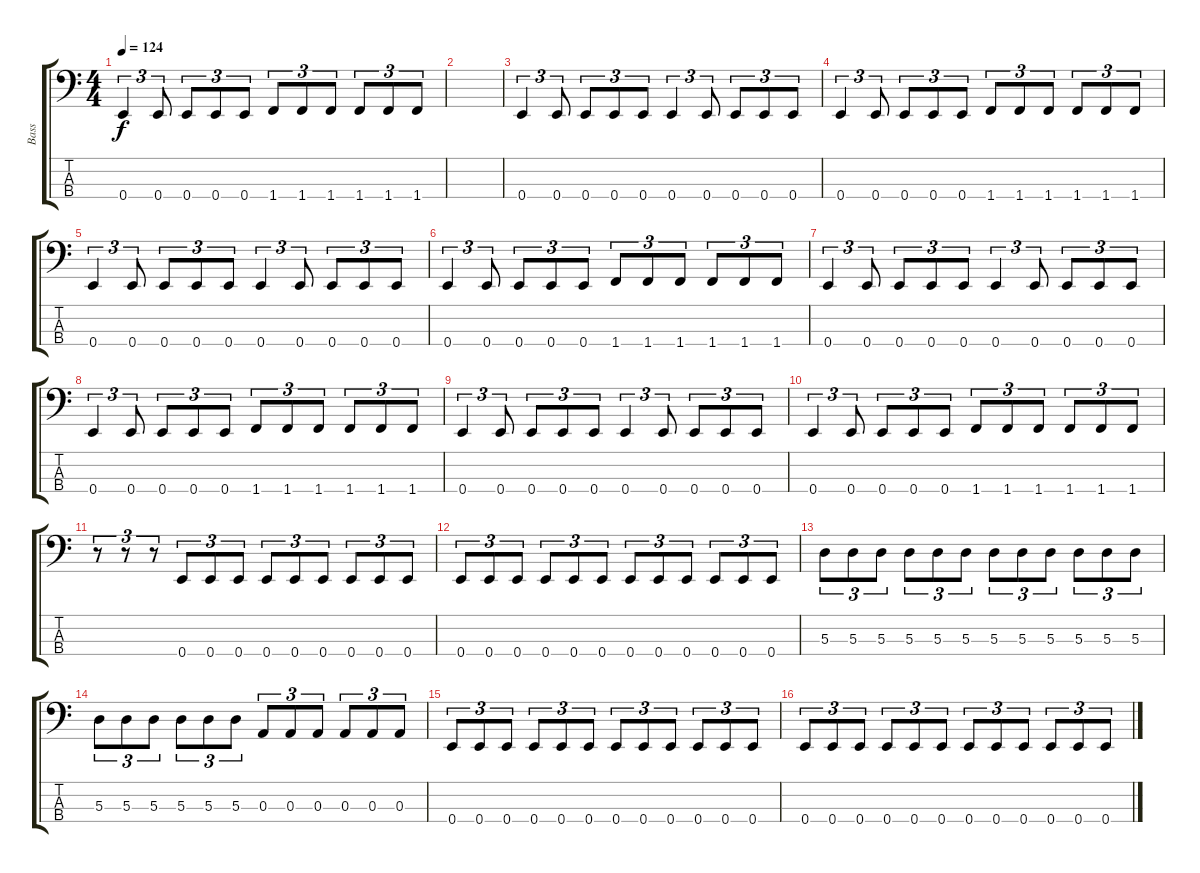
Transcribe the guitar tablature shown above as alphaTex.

\track ("Bass" "Bass") {instrument electricbasspick}
\staff {score tabs}
\tuning (G2 D2 A1 E1) {hide}
\ts (4 4)
\tempo 124
\clef f4
\ks c
0.4.4{tu (3 2) dy f} 0.4.8{tu (3 2)} 0.4.8{tu (3 2)} 0.4.8{tu (3 2)} 0.4.8{tu (3 2)} 1.4.8{tu (3 2)} 1.4.8{tu (3 2)} 1.4.8{tu (3 2)} 1.4.8{tu (3 2)} 1.4.8{tu (3 2)} 1.4.8{tu (3 2)} |
|
0.4.4{tu (3 2)} 0.4.8{tu (3 2)} 0.4.8{tu (3 2)} 0.4.8{tu (3 2)} 0.4.8{tu (3 2)} 0.4.4{tu (3 2)} 0.4.8{tu (3 2)} 0.4.8{tu (3 2)} 0.4.8{tu (3 2)} 0.4.8{tu (3 2)} |
0.4.4{tu (3 2)} 0.4.8{tu (3 2)} 0.4.8{tu (3 2)} 0.4.8{tu (3 2)} 0.4.8{tu (3 2)} 1.4.8{tu (3 2)} 1.4.8{tu (3 2)} 1.4.8{tu (3 2)} 1.4.8{tu (3 2)} 1.4.8{tu (3 2)} 1.4.8{tu (3 2)} |
0.4.4{tu (3 2)} 0.4.8{tu (3 2)} 0.4.8{tu (3 2)} 0.4.8{tu (3 2)} 0.4.8{tu (3 2)} 0.4.4{tu (3 2)} 0.4.8{tu (3 2)} 0.4.8{tu (3 2)} 0.4.8{tu (3 2)} 0.4.8{tu (3 2)} |
0.4.4{tu (3 2)} 0.4.8{tu (3 2)} 0.4.8{tu (3 2)} 0.4.8{tu (3 2)} 0.4.8{tu (3 2)} 1.4.8{tu (3 2)} 1.4.8{tu (3 2)} 1.4.8{tu (3 2)} 1.4.8{tu (3 2)} 1.4.8{tu (3 2)} 1.4.8{tu (3 2)} |
0.4.4{tu (3 2)} 0.4.8{tu (3 2)} 0.4.8{tu (3 2)} 0.4.8{tu (3 2)} 0.4.8{tu (3 2)} 0.4.4{tu (3 2)} 0.4.8{tu (3 2)} 0.4.8{tu (3 2)} 0.4.8{tu (3 2)} 0.4.8{tu (3 2)} |
0.4.4{tu (3 2)} 0.4.8{tu (3 2)} 0.4.8{tu (3 2)} 0.4.8{tu (3 2)} 0.4.8{tu (3 2)} 1.4.8{tu (3 2)} 1.4.8{tu (3 2)} 1.4.8{tu (3 2)} 1.4.8{tu (3 2)} 1.4.8{tu (3 2)} 1.4.8{tu (3 2)} |
0.4.4{tu (3 2)} 0.4.8{tu (3 2)} 0.4.8{tu (3 2)} 0.4.8{tu (3 2)} 0.4.8{tu (3 2)} 0.4.4{tu (3 2)} 0.4.8{tu (3 2)} 0.4.8{tu (3 2)} 0.4.8{tu (3 2)} 0.4.8{tu (3 2)} |
0.4.4{tu (3 2)} 0.4.8{tu (3 2)} 0.4.8{tu (3 2)} 0.4.8{tu (3 2)} 0.4.8{tu (3 2)} 1.4.8{tu (3 2)} 1.4.8{tu (3 2)} 1.4.8{tu (3 2)} 1.4.8{tu (3 2)} 1.4.8{tu (3 2)} 1.4.8{tu (3 2)} |
r.8{tu (3 2)} r.8{tu (3 2)} r.8{tu (3 2)} 0.4.8{tu (3 2)} 0.4.8{tu (3 2)} 0.4.8{tu (3 2)} 0.4.8{tu (3 2)} 0.4.8{tu (3 2)} 0.4.8{tu (3 2)} 0.4.8{tu (3 2)} 0.4.8{tu (3 2)} 0.4.8{tu (3 2)} |
0.4.8{tu (3 2)} 0.4.8{tu (3 2)} 0.4.8{tu (3 2)} 0.4.8{tu (3 2)} 0.4.8{tu (3 2)} 0.4.8{tu (3 2)} 0.4.8{tu (3 2)} 0.4.8{tu (3 2)} 0.4.8{tu (3 2)} 0.4.8{tu (3 2)} 0.4.8{tu (3 2)} 0.4.8{tu (3 2)} |
5.3.8{tu (3 2)} 5.3.8{tu (3 2)} 5.3.8{tu (3 2)} 5.3.8{tu (3 2)} 5.3.8{tu (3 2)} 5.3.8{tu (3 2)} 5.3.8{tu (3 2)} 5.3.8{tu (3 2)} 5.3.8{tu (3 2)} 5.3.8{tu (3 2)} 5.3.8{tu (3 2)} 5.3.8{tu (3 2)} |
5.3.8{tu (3 2)} 5.3.8{tu (3 2)} 5.3.8{tu (3 2)} 5.3.8{tu (3 2)} 5.3.8{tu (3 2)} 5.3.8{tu (3 2)} 0.3.8{tu (3 2)} 0.3.8{tu (3 2)} 0.3.8{tu (3 2)} 0.3.8{tu (3 2)} 0.3.8{tu (3 2)} 0.3.8{tu (3 2)} |
0.4.8{tu (3 2)} 0.4.8{tu (3 2)} 0.4.8{tu (3 2)} 0.4.8{tu (3 2)} 0.4.8{tu (3 2)} 0.4.8{tu (3 2)} 0.4.8{tu (3 2)} 0.4.8{tu (3 2)} 0.4.8{tu (3 2)} 0.4.8{tu (3 2)} 0.4.8{tu (3 2)} 0.4.8{tu (3 2)} |
0.4.8{tu (3 2)} 0.4.8{tu (3 2)} 0.4.8{tu (3 2)} 0.4.8{tu (3 2)} 0.4.8{tu (3 2)} 0.4.8{tu (3 2)} 0.4.8{tu (3 2)} 0.4.8{tu (3 2)} 0.4.8{tu (3 2)} 0.4.8{tu (3 2)} 0.4.8{tu (3 2)} 0.4.8{tu (3 2)}
